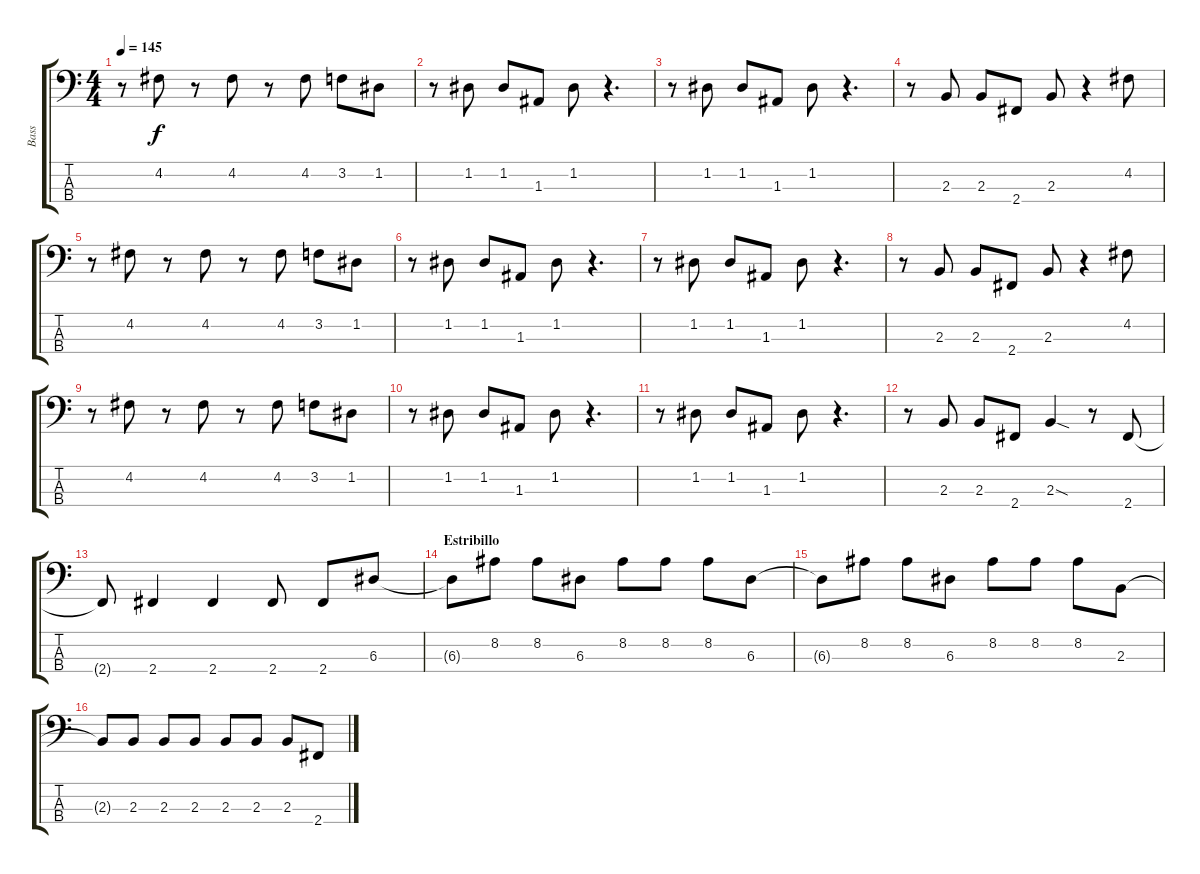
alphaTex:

\track ("Bass" "Bass") {instrument electricbassfinger}
\staff {score tabs}
\tuning (G2 D2 A1 E1) {hide}
\ts (4 4)
\tempo 145
\clef f4
\ks c
r.8{dy f} 4.2.8 r.8 4.2.8 r.8 4.2.8 3.2.8 1.2.8 |
r.8 1.2.8 1.2.8 1.3.8 1.2.8 r.4{d} |
r.8 1.2.8 1.2.8 1.3.8 1.2.8 r.4{d} |
r.8 2.3.8 2.3.8 2.4.8 2.3.8 r.4 4.2.8 |
r.8 4.2.8 r.8 4.2.8 r.8 4.2.8 3.2.8 1.2.8 |
r.8 1.2.8 1.2.8 1.3.8 1.2.8 r.4{d} |
r.8 1.2.8 1.2.8 1.3.8 1.2.8 r.4{d} |
r.8 2.3.8 2.3.8 2.4.8 2.3.8 r.4 4.2.8 |
r.8 4.2.8 r.8 4.2.8 r.8 4.2.8 3.2.8 1.2.8 |
r.8 1.2.8 1.2.8 1.3.8 1.2.8 r.4{d} |
r.8 1.2.8 1.2.8 1.3.8 1.2.8 r.4{d} |
r.8 2.3.8 2.3.8 2.4.8 2.3{sod}.4 r.8 2.4.8 |
2.4{t}.8 2.4.4 2.4.4 2.4.8 2.4.8 6.3.8 |
\section ("" "Estribillo")
6.3{t}.8 8.2.8 8.2.8 6.3.8 8.2.8 8.2.8 8.2.8 6.3.8 |
6.3{t}.8 8.2.8 8.2.8 6.3.8 8.2.8 8.2.8 8.2.8 2.3.8 |
2.3{t}.8 2.3.8 2.3.8 2.3.8 2.3.8 2.3.8 2.3.8 2.4.8
